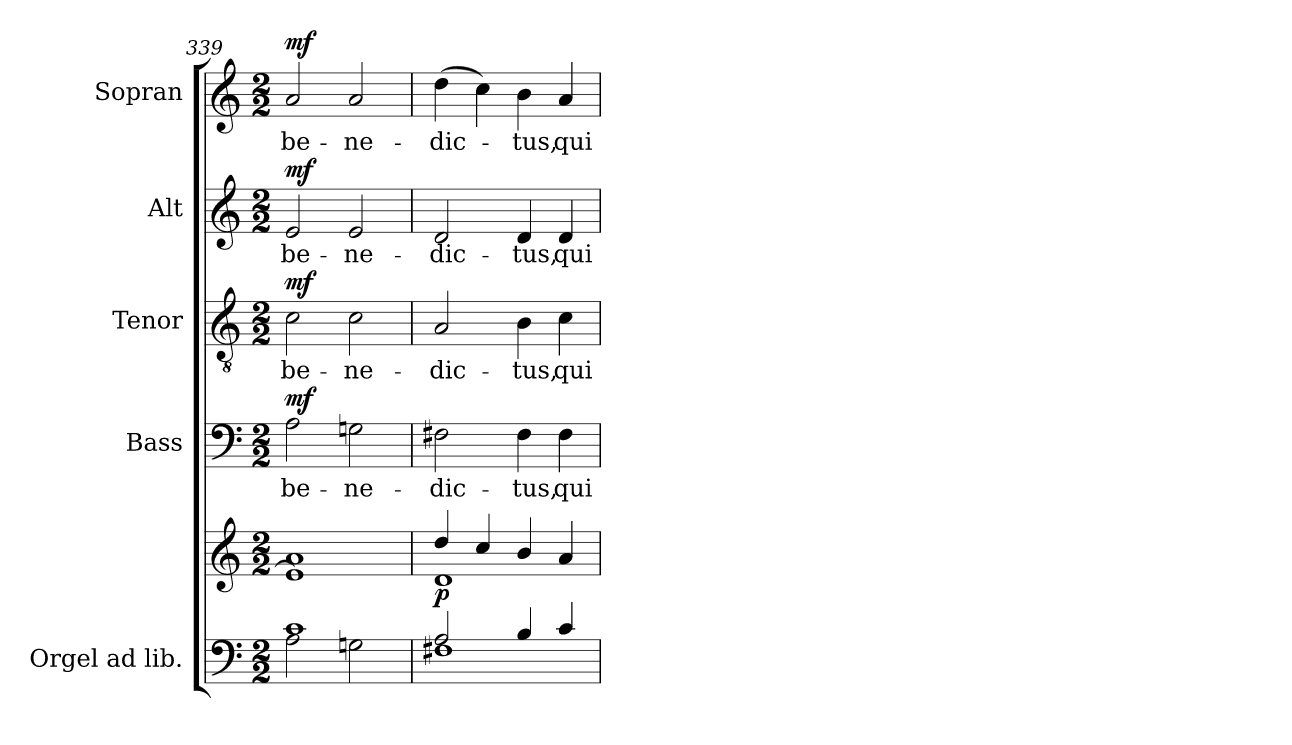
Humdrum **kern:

**kern	**kern	**dynam	**kern	**text	**dynam	**kern	**text	**dynam	**kern	**text	**dynam	**kern	**text	**dynam
*part5	*part5	*part5	*part4	*part4	*part4	*part3	*part3	*part3	*part2	*part2	*part2	*part1	*part1	*part1
*staff6	*staff5	*staff5/6	*staff4	*staff4	*staff4	*staff3	*staff3	*staff3	*staff2	*staff2	*staff2	*staff1	*staff1	*staff1
*I"Orgel ad lib.	*	*	*I"Bass	*	*	*I"Tenor	*	*	*I"Alt	*	*	*I"Sopran	*	*
*	*	*	*I'B.	*	*	*I'T.	*	*	*I'A.	*	*	*I'S.	*	*
*clefF4	*clefG2	*	*clefF4	*	*	*clefGv2	*	*	*clefG2	*	*	*clefG2	*	*
*k[]	*k[]	*	*k[]	*	*	*k[]	*	*	*k[]	*	*	*k[]	*	*
*C:	*C:	*	*C:	*	*	*C:	*	*	*C:	*	*	*C:	*	*
*M2/2	*M2/2	*	*M2/2	*	*	*M2/2	*	*	*M2/2	*	*	*M2/2	*	*
=339	=339	=339	=339	=339	=339	=339	=339	=339	=339	=339	=339	=339	=339	=339
*^	*^	*	*	*	*	*	*	*	*	*	*	*	*	*
!	!	!	!	!	!	!LO:LY:b	!LO:DY:a	!	!LO:LY:b	!LO:DY:a	!	!LO:LY:b	!LO:DY:a	!	!LO:LY:b	!LO:DY:a
1c	2A\	1a	1e]	.	2A\	be-	mf	2c\	be-	mf	2e/	be-	mf	2a/	be-	mf
!	!	!	!	!	!	!LO:LY:b	!	!	!LO:LY:b	!	!	!LO:LY:b	!	!	!LO:LY:b	!
.	2Gn\	.	.	.	2Gn\	-ne-	.	2c\	-ne-	.	2e/	-ne-	.	2a/	-ne-	.
=340	=340	=340	=340	=340	=340	=340	=340	=340	=340	=340	=340	=340	=340	=340	=340	=340
!	!	!	!	!LO:DY:b	!	!LO:LY:b	!	!	!LO:LY:b	!	!	!LO:LY:b	!	!	!LO:LY:b	!
2A/	1F#X	4dd/	1d	p	2F#X\	-dic-	.	2A/	-dic-	.	2d/	-dic-	.	(>4dd\	-dic-	.
.	.	4cc/	.	.	.	.	.	.	.	.	.	.	.	4cc\)	.	.
!	!	!	!	!	!	!LO:LY:b	!	!	!LO:LY:b	!	!	!LO:LY:b	!	!	!LO:LY:b	!
4B/	.	4b/	.	.	4F#\	-tus,	.	4B\	-tus,	.	4d/	-tus,	.	4b\	-tus,	.
!	!	!	!	!	!	!LO:LY:b	!	!	!LO:LY:b	!	!	!LO:LY:b	!	!	!LO:LY:b	!
4c/	.	4a/	.	.	4F#\	qui	.	4c\	qui	.	4d/	qui	.	4a/	qui	.
*v	*v	*	*	*	*	*	*	*	*	*	*	*	*	*	*	*
*	*v	*v	*	*	*	*	*	*	*	*	*	*	*	*	*
=	=	=	=	=	=	=	=	=	=	=	=	=	=	=
*-	*-	*-	*-	*-	*-	*-	*-	*-	*-	*-	*-	*-	*-	*-
